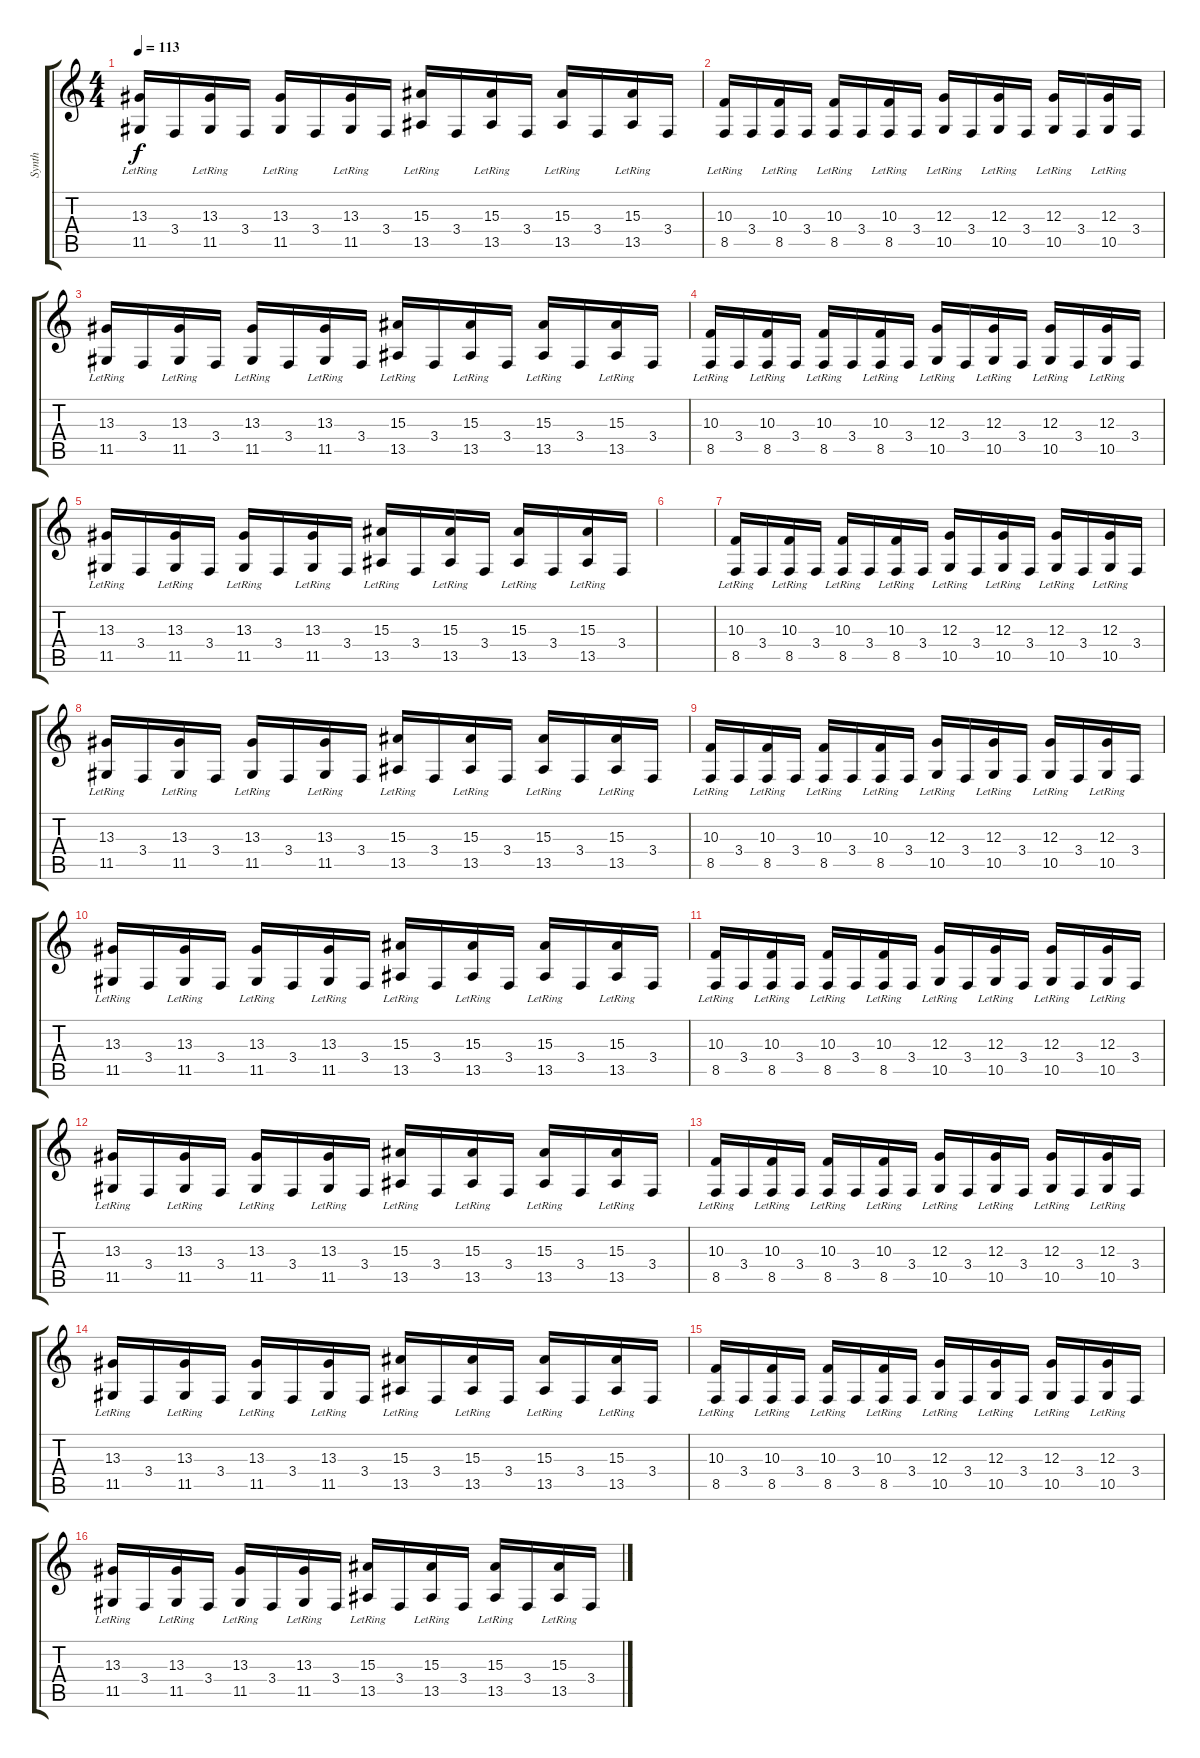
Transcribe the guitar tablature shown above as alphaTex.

\track ("Synth" "Synth") {instrument lead2sawtooth}
\staff {score tabs}
\tuning (E4 B3 G3 D3 A2 E2) {hide}
\ts (4 4)
\tempo 113
\clef g2
\ks c
(13.3{lr} 11.5).16{dy f} 3.4.16 (13.3{lr} 11.5).16 3.4.16 (13.3{lr} 11.5).16 3.4.16 (13.3{lr} 11.5).16 3.4.16 (15.3{lr} 13.5).16 3.4.16 (15.3{lr} 13.5).16 3.4.16 (15.3{lr} 13.5).16 3.4.16 (15.3{lr} 13.5).16 3.4.16 |
(10.3{lr} 8.5).16{volume 10} 3.4.16 (10.3{lr} 8.5).16 3.4.16 (10.3{lr} 8.5).16 3.4.16 (10.3{lr} 8.5).16 3.4.16 (12.3{lr} 10.5).16 3.4.16 (12.3{lr} 10.5).16 3.4.16 (12.3{lr} 10.5).16 3.4.16 (12.3{lr} 10.5).16 3.4.16 |
(13.3{lr} 11.5).16 3.4.16 (13.3{lr} 11.5).16 3.4.16 (13.3{lr} 11.5).16 3.4.16 (13.3{lr} 11.5).16 3.4.16 (15.3{lr} 13.5).16 3.4.16 (15.3{lr} 13.5).16 3.4.16 (15.3{lr} 13.5).16 3.4.16 (15.3{lr} 13.5).16 3.4.16 |
(10.3{lr} 8.5).16 3.4.16 (10.3{lr} 8.5).16 3.4.16 (10.3{lr} 8.5).16 3.4.16 (10.3{lr} 8.5).16 3.4.16 (12.3{lr} 10.5).16 3.4.16 (12.3{lr} 10.5).16 3.4.16 (12.3{lr} 10.5).16 3.4.16 (12.3{lr} 10.5).16 3.4.16 |
(13.3{lr} 11.5).16 3.4.16 (13.3{lr} 11.5).16 3.4.16 (13.3{lr} 11.5).16 3.4.16 (13.3{lr} 11.5).16 3.4.16 (15.3{lr} 13.5).16 3.4.16 (15.3{lr} 13.5).16 3.4.16 (15.3{lr} 13.5).16 3.4.16 (15.3{lr} 13.5).16 3.4.16 |
|
(10.3{lr} 8.5).16{volume 10} 3.4.16 (10.3{lr} 8.5).16 3.4.16 (10.3{lr} 8.5).16 3.4.16 (10.3{lr} 8.5).16 3.4.16 (12.3{lr} 10.5).16 3.4.16 (12.3{lr} 10.5).16 3.4.16 (12.3{lr} 10.5).16 3.4.16 (12.3{lr} 10.5).16 3.4.16 |
(13.3{lr} 11.5).16 3.4.16 (13.3{lr} 11.5).16 3.4.16 (13.3{lr} 11.5).16 3.4.16 (13.3{lr} 11.5).16 3.4.16 (15.3{lr} 13.5).16 3.4.16 (15.3{lr} 13.5).16 3.4.16 (15.3{lr} 13.5).16 3.4.16 (15.3{lr} 13.5).16 3.4.16 |
(10.3{lr} 8.5).16 3.4.16 (10.3{lr} 8.5).16 3.4.16 (10.3{lr} 8.5).16 3.4.16 (10.3{lr} 8.5).16 3.4.16 (12.3{lr} 10.5).16 3.4.16 (12.3{lr} 10.5).16 3.4.16 (12.3{lr} 10.5).16 3.4.16 (12.3{lr} 10.5).16 3.4.16 |
(13.3{lr} 11.5).16 3.4.16 (13.3{lr} 11.5).16 3.4.16 (13.3{lr} 11.5).16 3.4.16 (13.3{lr} 11.5).16 3.4.16 (15.3{lr} 13.5).16 3.4.16 (15.3{lr} 13.5).16 3.4.16 (15.3{lr} 13.5).16 3.4.16 (15.3{lr} 13.5).16 3.4.16 |
(10.3{lr} 8.5).16 3.4.16 (10.3{lr} 8.5).16 3.4.16 (10.3{lr} 8.5).16 3.4.16 (10.3{lr} 8.5).16 3.4.16 (12.3{lr} 10.5).16 3.4.16 (12.3{lr} 10.5).16 3.4.16 (12.3{lr} 10.5).16 3.4.16 (12.3{lr} 10.5).16 3.4.16 |
(13.3{lr} 11.5).16 3.4.16 (13.3{lr} 11.5).16 3.4.16 (13.3{lr} 11.5).16 3.4.16 (13.3{lr} 11.5).16 3.4.16 (15.3{lr} 13.5).16 3.4.16 (15.3{lr} 13.5).16 3.4.16 (15.3{lr} 13.5).16 3.4.16 (15.3{lr} 13.5).16 3.4.16 |
(10.3{lr} 8.5).16 3.4.16 (10.3{lr} 8.5).16 3.4.16 (10.3{lr} 8.5).16 3.4.16 (10.3{lr} 8.5).16 3.4.16 (12.3{lr} 10.5).16 3.4.16 (12.3{lr} 10.5).16 3.4.16 (12.3{lr} 10.5).16 3.4.16 (12.3{lr} 10.5).16 3.4.16 |
(13.3{lr} 11.5).16 3.4.16 (13.3{lr} 11.5).16 3.4.16 (13.3{lr} 11.5).16 3.4.16 (13.3{lr} 11.5).16 3.4.16 (15.3{lr} 13.5).16 3.4.16 (15.3{lr} 13.5).16 3.4.16 (15.3{lr} 13.5).16 3.4.16 (15.3{lr} 13.5).16 3.4.16 |
(10.3{lr} 8.5).16{volume 10} 3.4.16 (10.3{lr} 8.5).16 3.4.16 (10.3{lr} 8.5).16 3.4.16 (10.3{lr} 8.5).16 3.4.16 (12.3{lr} 10.5).16 3.4.16 (12.3{lr} 10.5).16 3.4.16 (12.3{lr} 10.5).16 3.4.16 (12.3{lr} 10.5).16 3.4.16 |
(13.3{lr} 11.5).16 3.4.16 (13.3{lr} 11.5).16 3.4.16 (13.3{lr} 11.5).16 3.4.16 (13.3{lr} 11.5).16 3.4.16 (15.3{lr} 13.5).16 3.4.16 (15.3{lr} 13.5).16 3.4.16 (15.3{lr} 13.5).16 3.4.16 (15.3{lr} 13.5).16 3.4.16
